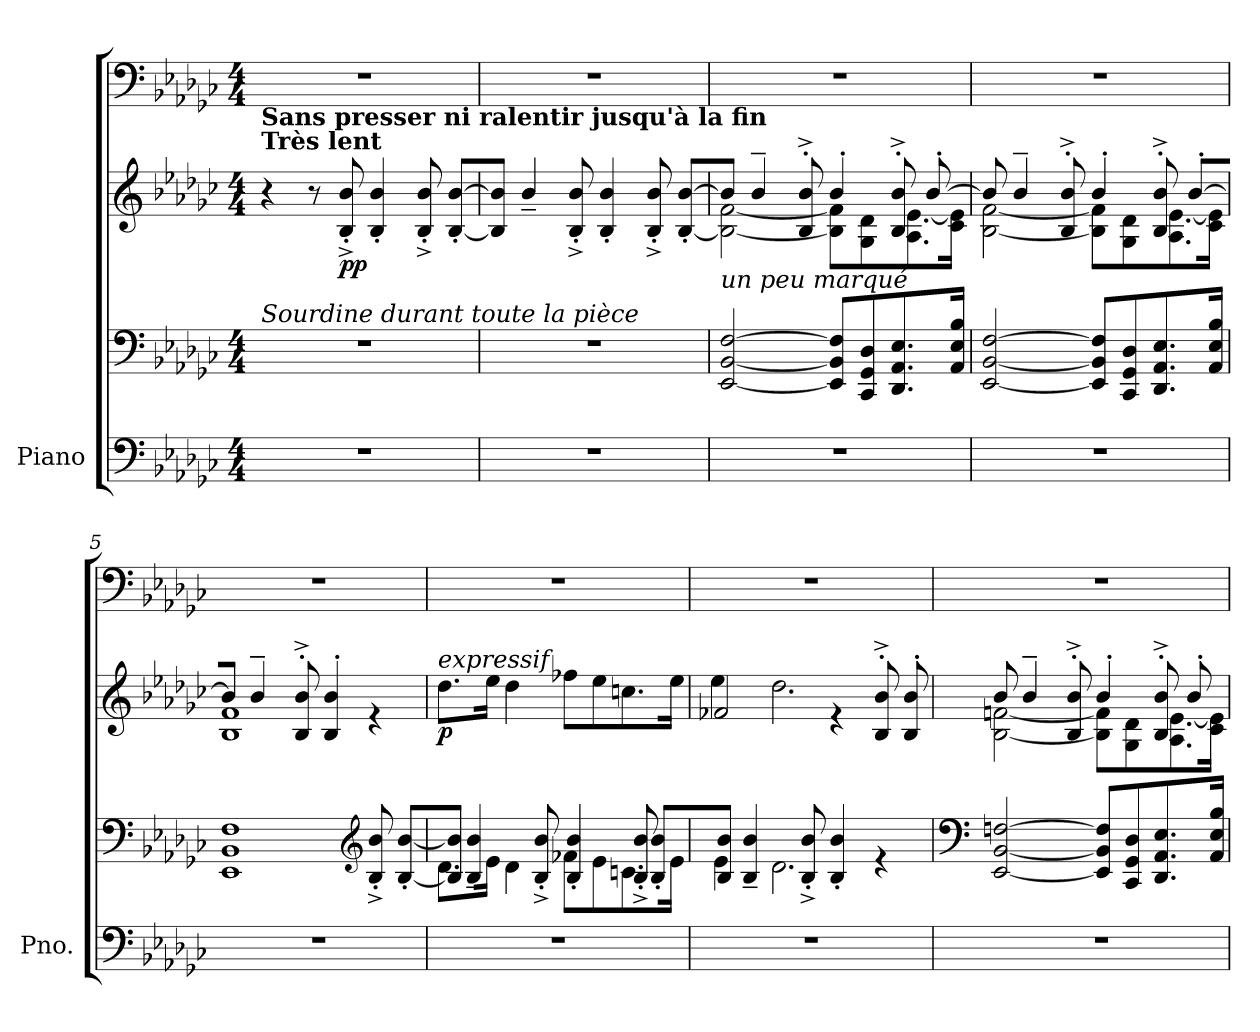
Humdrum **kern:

**kern	**kern	**kern	**kern	**dynam
*part1	*part1	*part1	*part1	*part1
*staff4	*staff3	*staff2	*staff1	*staff1/2/3/4
*I"Piano	*	*	*	*
*I'Pno.	*	*	*	*
*clefF4	*clefF4	*clefG2	*clefF4	*
*k[b-e-a-d-g-c-]	*k[b-e-a-d-g-c-]	*k[b-e-a-d-g-c-]	*k[b-e-a-d-g-c-]	*
*M4/4	*M4/4	*M4/4	*M4/4	*
*MM36	*MM36	*MM36	*MM36	*
=1	=1	=1	=1	=1
!	!	!LO:TX:a:B:t=Très lent	!	!
!	!	!LO:TX:a:B:t=Sans presser ni ralentir jusqu'à la fin	!	!
!	!LO:TX:a:i:t=Sourdine durant toute la pièce	!	!	!
1r	1r	4r	1r	.
.	.	8r	.	.
!	!	!	!	!LO:DY:b=2
.	.	8B-/'^ 8b-/'^	.	pp
.	.	4B-/' 4b-/'	.	.
.	.	8B-/'^ 8b-/'^	.	.
.	.	[8B-/' [8b-/'L	.	.
=2	=2	=2	=2	=2
1r	1r	8B-/] 8b-/]J	1r	.
.	.	4b-~/	.	.
.	.	8B-/'^ 8b-/'^	.	.
.	.	4B-/' 4b-/'	.	.
.	.	8B-/'^ 8b-/'^	.	.
.	.	[8B-/' [8b-/'L	.	.
=3	=3	=3	=3	=3
*	*	*^	*	*
!	!LO:TX:a:i:t=un peu marqué	!	!	!	!
1r	[2EE-/ [2BB-/ [2F/	8b-/J]	2B-\_ [2f\	1r	.
.	.	4b-~/	.	.	.
.	.	8B-/'^ 8b-/'^	.	.	.
.	8EE-/] 8BB-/] 8F/]L	4b-'/	8B-\] 8f\]L	.	.
.	8CC-/ 8GG-/ 8D-/	.	8G-\ 8d-\	.	.
.	8.DD-/ 8.AA-/ 8.E-/	8B-/'^ 8b-/'^	8.A-\ [8.e-\	.	.
.	.	[8b-'/	.	.	.
.	16AA-/ 16E-/ 16B-/Jk	.	16c-\ 16e-\]Jk	.	.
!!LO:LB:g=z
=4	=4	=4	=4	=4	=4
1r	[2EE-/ [2BB-/ [2F/	8b-/]	[2B-\ [2f\	1r	.
.	.	4b-~/	.	.	.
.	.	8B-/'^ 8b-/'^	.	.	.
.	8EE-/] 8BB-/] 8F/]L	4b-'/	8B-\] 8f\]L	.	.
.	8CC-/ 8GG-/ 8D-/	.	8G-\ 8d-\	.	.
.	8.DD-/ 8.AA-/ 8.E-/	8B-/'^ 8b-/'^	8.A-\ [8.e-\	.	.
.	.	[8b-'/L	.	.	.
.	16AA-/ 16E-/ 16B-/Jk	.	16c-\ 16e-\]Jk	.	.
=5	=5	=5	=5	=5	=5
*	*^	*	*	*	*
1r	1EE- 1BB- 1F	2.ryy	8b-/J]	1B- 1f	1r	.
.	.	.	4b-~/	.	.	.
.	.	.	8B-/'^ 8b-/'^	.	.	.
.	.	.	4B-/' 4b-/'	.	.	.
*	*clefG2	*	*	*	*	*
.	.	8B-/^' 8b-/^'	4re	.	.	.
.	.	[8B-/' [8b-/'L	.	.	.	.
*	*	*	*v	*v	*	*
=6	=6	=6	=6	=6	=6
!	!	!	!LO:TX:a:i:t=expressif	!	!
!	!	!	!	!	!LO:DY:b=2
1r	8.d-\L	8B-/] 8b-/]J	8.dd-\L	1r	p
.	.	4B-/~ 4b-/~	.	.	.
.	16e-\Jk	.	16ee-\Jk	.	.
.	4d-\	.	4dd-\	.	.
.	.	8B-/'^ 8b-/'^	.	.	.
.	8f-X\L	4B-/' 4b-/'	8ff-X\L	.	.
.	8e-\	.	8ee-\	.	.
.	8.cn\	8B-/'^ 8b-/'^	8.ccn\	.	.
.	.	8B-/' 8b-/'L	.	.	.
.	16e-\Jk	.	16ee-\Jk	.	.
=7	=7	=7	=7	=7	=7
*	*	*	*^	*	*
1r	4e-\	8B-/ 8b-/J	2f-X/	4ee-\	1r	.
.	.	4B-/~ 4b-/~	.	.	.	.
.	2.d-\	.	.	2.dd-\	.	.
.	.	8B-/'^ 8b-/'^	.	.	.	.
.	.	4B-/' 4b-/'	4re	.	.	.
.	.	4re	8B-/'^ 8b-/'^	.	.	.
.	.	.	8B-/' 8b-/'	.	.	.
*	*v	*v	*	*	*	*
!!LO:LB:g=z
=8	=8	=8	=8	=8	=8
*	*clefF4	*	*	*	*
1r	[2EE-/ [2BB-/ [2Fni/	8b-/	[2B-\ [2fni\	1r	.
.	.	4b-~/	.	.	.
.	.	8B-/'^ 8b-/'^	.	.	.
.	8EE-/] 8BB-/] 8F/]L	4b-'/	8B-\] 8f\]L	.	.
.	8CC-/ 8GG-/ 8D-/	.	8G-\ 8d-\	.	.
.	8.DD-/ 8.AA-/ 8.E-/	8B-/'^ 8b-/'^	8.A-\ [8.e-\	.	.
.	.	8b-'/L	.	.	.
.	16AA-/ 16E-/ 16B-/Jk	.	16c-\ 16e-\]Jk	.	.
*	*	*v	*v	*	*
=	=	=	=	=
*-	*-	*-	*-	*-
